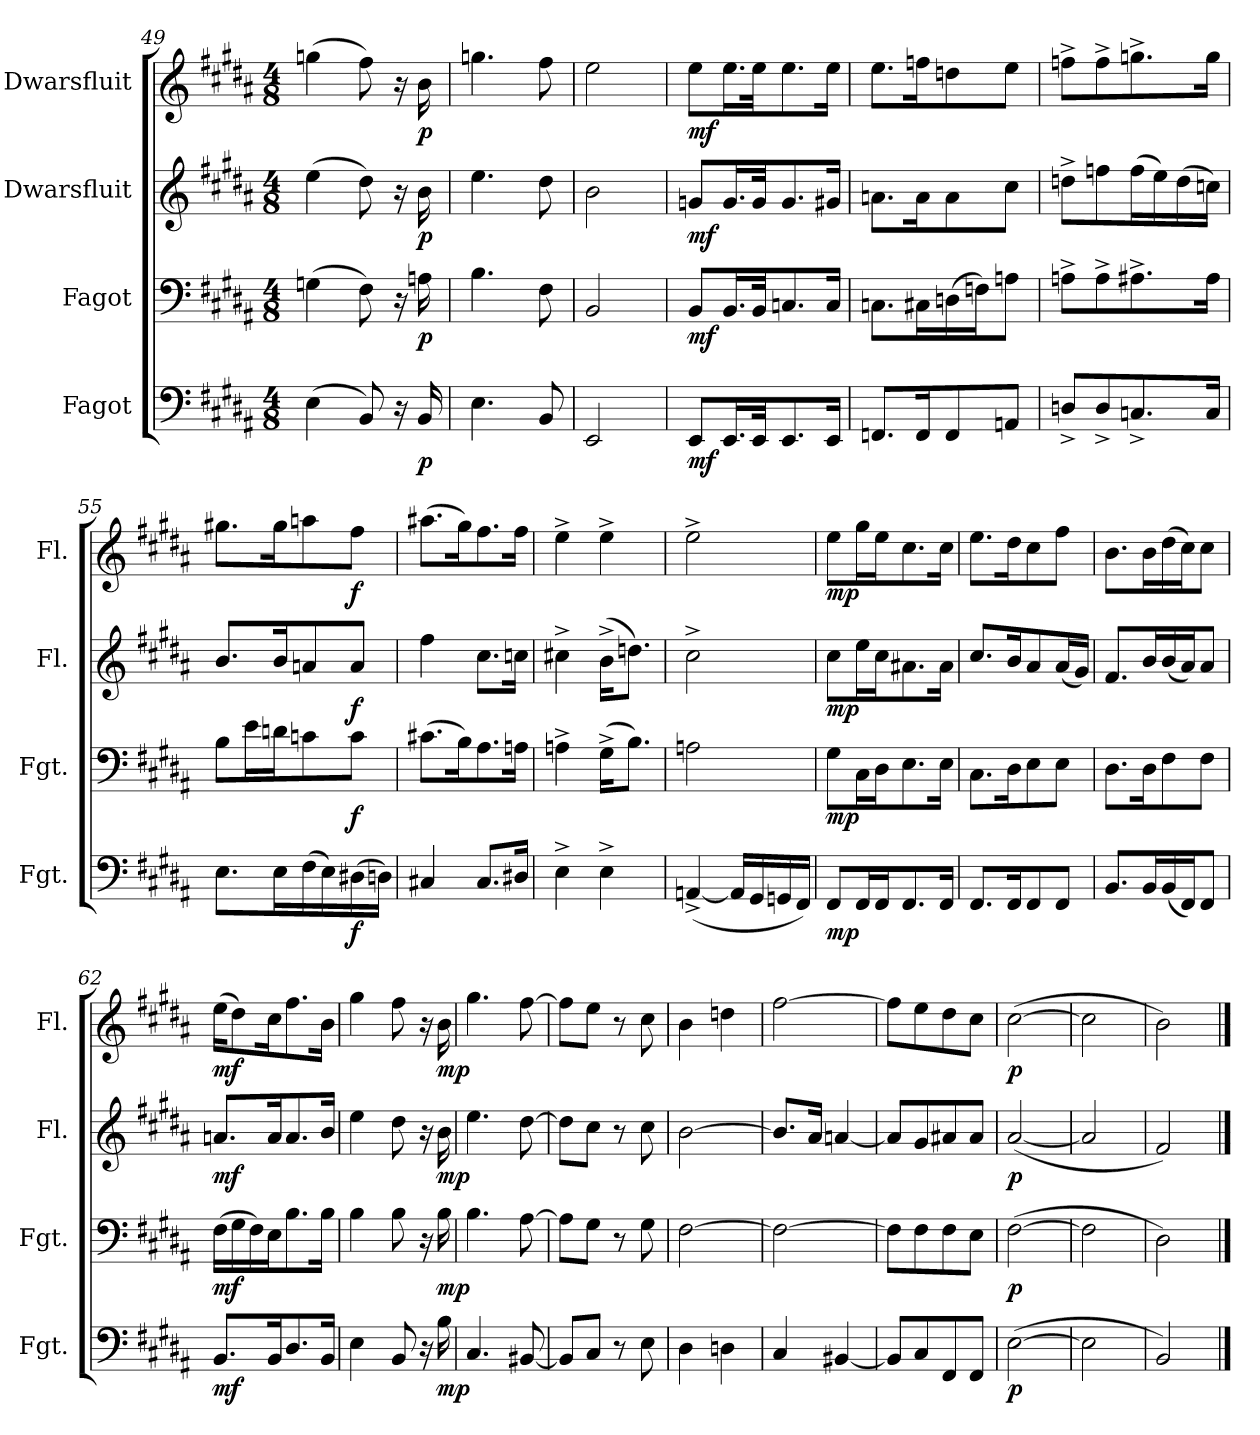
**kern	**dynam	**kern	**dynam	**kern	**dynam	**kern	**dynam
*part4	*part4	*part3	*part3	*part2	*part2	*part1	*part1
*staff4	*staff4	*staff3	*staff3	*staff2	*staff2	*staff1	*staff1
*I"Fagot	*	*I"Fagot	*	*I"Dwarsfluit	*	*I"Dwarsfluit	*
*I'Fgt.	*	*I'Fgt.	*	*I'Fl.	*	*I'Fl.	*
*clefF4	*	*clefF4	*	*clefG2	*	*clefG2	*
*k[f#c#g#d#a#]	*	*k[f#c#g#d#a#]	*	*k[f#c#g#d#a#]	*	*k[f#c#g#d#a#]	*
*M4/8	*	*M4/8	*	*M4/8	*	*M4/8	*
=49	=49	=49	=49	=49	=49	=49	=49
(4E\	.	(4Gn\	.	(4ee\	.	(4ggn\	.
8BB/)	.	8F#\)	.	8dd#\)	.	8ff#\)	.
16r	.	16r	.	16r	.	16r	.
!	!LO:DY:b	!	!LO:DY:b	!	!LO:DY:b	!	!LO:DY:b
16BB/	p	16An\	p	16b\	p	16b\	p
=50	=50	=50	=50	=50	=50	=50	=50
4.E\	.	4.B\	.	4.ee\	.	4.ggn\	.
8BB/	.	8F#\	.	8dd#\	.	8ff#\	.
=51	=51	=51	=51	=51	=51	=51	=51
2EE/	.	2BB/	.	2b\	.	2ee\	.
=52	=52	=52	=52	=52	=52	=52	=52
!	!LO:DY:b	!	!LO:DY:b	!	!LO:DY:b	!	!LO:DY:b
8EE/L	mf	8BB/L	mf	8gn/L	mf	8ee\L	mf
16.EE/L	.	16.BB/L	.	16.g/L	.	16.ee\L	.
32EE/JK	.	32BB/JK	.	32g/JK	.	32ee\JK	.
8.EE/	.	8.Cn/	.	8.g/	.	8.ee\	.
16EE/Jk	.	16C/Jk	.	16g#X/Jk	.	16ee\Jk	.
=53	=53	=53	=53	=53	=53	=53	=53
8.FFn/L	.	8.Cn\L	.	8.an\L	.	8.ee\L	.
16FF/K	.	16C#X\L	.	16a\K	.	16ffn\K	.
8FF/	.	(16Dn\	.	8a\	.	8ddn\	.
.	.	16Fn\J)	.	.	.	.	.
8AAn/J	.	8An\J	.	8cc#\J	.	8ee\J	.
!!LO:PB:g=z
=54	=54	=54	=54	=54	=54	=54	=54
8Dn^/L	.	8An^\L	.	8ddn^\L	.	8ffn^\L	.
8D^/	.	8A^\	.	8ffn\	.	8ff^\	.
8.Cn^/	.	8.A#X^\	.	(16ff\L	.	8.ggn^\	.
.	.	.	.	16ee\)	.	.	.
.	.	.	.	(16dd\	.	.	.
16C/Jk	.	16A#\Jk	.	16ccn\JJ)	.	16gg\Jk	.
=55	=55	=55	=55	=55	=55	=55	=55
8.E\L	.	8B\L	.	8.b/L	.	8.gg#X\L	.
.	.	16e\L	.	.	.	.	.
16E\L	.	16dn\J	.	16b/K	.	16gg#\K	.
(16F#\	.	8cn\	.	8an/	.	8aan\	.
16E\)	.	.	.	.	.	.	.
!	!LO:DY:b	!	!LO:DY:b	!	!LO:DY:b	!	!LO:DY:b
(16D#X\	f	8c\J	f	8a/J	f	8ff#\J	f
16Dn\JJ)	.	.	.	.	.	.	.
=56	=56	=56	=56	=56	=56	=56	=56
4C#X/	.	(8.c#X\L	.	4ff#\	.	(8.aa#X\L	.
.	.	16B\K)	.	.	.	16gg#\K)	.
8.C#/L	.	8.A#\	.	8.cc#\L	.	8.ff#\	.
16D#X/Jk	.	16An\Jk	.	16ccn\Jk	.	16ff#\Jk	.
=57	=57	=57	=57	=57	=57	=57	=57
4E^\	.	4An^\	.	4cc#X^\	.	4ee^\	.
4E^\	.	(16G#^\KL	.	(16b^\KL	.	4ee^\	.
.	.	8.B\J)	.	8.ddn\J)	.	.	.
=58	=58	=58	=58	=58	=58	=58	=58
([4AAn^/	.	2An\	.	2cc#^\	.	2ee^\	.
16AA/LL]	.	.	.	.	.	.	.
16GG#/	.	.	.	.	.	.	.
16GGn/	.	.	.	.	.	.	.
16FF#/JJ)	.	.	.	.	.	.	.
!!LO:LB:g=z
=59	=59	=59	=59	=59	=59	=59	=59
!	!LO:DY:b	!	!LO:DY:b	!	!LO:DY:b	!	!LO:DY:b
8FF#/L	mp	8G#\L	mp	8cc#\L	mp	8ee\L	mp
16FF#/L	.	16C#\L	.	16ee\L	.	16gg#\L	.
16FF#/J	.	16D#\J	.	16cc#\J	.	16ee\J	.
8.FF#/	.	8.E\	.	8.a#X\	.	8.cc#\	.
16FF#/Jk	.	16E\Jk	.	16a#\Jk	.	16cc#\Jk	.
=60	=60	=60	=60	=60	=60	=60	=60
8.FF#/L	.	8.C#\L	.	8.cc#/L	.	8.ee\L	.
16FF#/K	.	16D#\K	.	16b/K	.	16dd#\K	.
8FF#/	.	8E\	.	8a#/	.	8cc#\	.
8FF#/J	.	8E\J	.	(16a#/L	.	8ff#\J	.
.	.	.	.	16g#/JJ)	.	.	.
=61	=61	=61	=61	=61	=61	=61	=61
8.BB/L	.	8.D#\L	.	8.f#/L	.	8.b\L	.
16BB/L	.	16D#\K	.	16b/L	.	16b\L	.
(16BB/	.	8F#\	.	(16b/	.	(16dd#\	.
16FF#/J)	.	.	.	16a#/J)	.	16cc#\J)	.
8FF#/J	.	8F#\J	.	8a#/J	.	8cc#\J	.
=62	=62	=62	=62	=62	=62	=62	=62
!	!LO:DY:b	!	!LO:DY:b	!	!LO:DY:b	!	!LO:DY:b
8.BB/L	mf	(16F#\LL	mf	8.an/L	mf	(16ee\KL	mf
.	.	16G#\	.	.	.	8dd#\)	.
.	.	16F#\)	.	.	.	.	.
16BB/K	.	16E\J	.	16a/K	.	16cc#\K	.
8.D#/	.	8.B\	.	8.a/	.	8.ff#\	.
16BB/Jk	.	16B\Jk	.	16b/Jk	.	16b\Jk	.
=63	=63	=63	=63	=63	=63	=63	=63
4E\	.	4B\	.	4ee\	.	4gg#\	.
8BB/	.	8B\	.	8dd#\	.	8ff#\	.
16r	.	16r	.	16r	.	16r	.
!	!LO:DY:b	!	!LO:DY:b	!	!LO:DY:b	!	!LO:DY:b
16B\	mp	16B\	mp	16b\	mp	16b\	mp
=64	=64	=64	=64	=64	=64	=64	=64
4.C#/	.	4.B\	.	4.ee\	.	4.gg#\	.
[8BB#X/	.	[8A#\	.	[8dd#\	.	[8ff#\	.
!!LO:LB:g=z
=65	=65	=65	=65	=65	=65	=65	=65
8BB#/L]	.	8A#\L]	.	8dd#\L]	.	8ff#\L]	.
8C#/J	.	8G#\J	.	8cc#\J	.	8ee\J	.
8r	.	8r	.	8r	.	8r	.
8E\	.	8G#\	.	8cc#\	.	8cc#\	.
=66	=66	=66	=66	=66	=66	=66	=66
4D#\	.	[2F#\	.	[2b\	.	4b\	.
4Dn\	.	.	.	.	.	4ddn\	.
=67	=67	=67	=67	=67	=67	=67	=67
4C#/	.	2F#\_	.	8.b/L]	.	[2ff#\	.
.	.	.	.	16a#/Jk	.	.	.
[4BB#X/	.	.	.	[4an/	.	.	.
=68	=68	=68	=68	=68	=68	=68	=68
8BB#/L]	.	8F#\L]	.	8a/L]	.	8ff#\L]	.
8C#/	.	8F#\	.	8g#/	.	8ee\	.
8FF#/	.	8F#\	.	8a#X/	.	8dd#\	.
8FF#/J	.	8E\J	.	8a#/J	.	8cc#\J	.
=69	=69	=69	=69	=69	=69	=69	=69
!	!LO:DY:b	!	!LO:DY:b	!	!LO:DY:b	!	!LO:DY:b
([2E\	p	([2F#\	p	([2a#/	p	([2cc#\	p
=70	=70	=70	=70	=70	=70	=70	=70
2E\]	.	2F#\]	.	2a#/]	.	2cc#\]	.
=71	=71	=71	=71	=71	=71	=71	=71
2BB/)	.	2D#\)	.	2f#/)	.	2b\)	.
==	==	==	==	==	==	==	==
*-	*-	*-	*-	*-	*-	*-	*-
